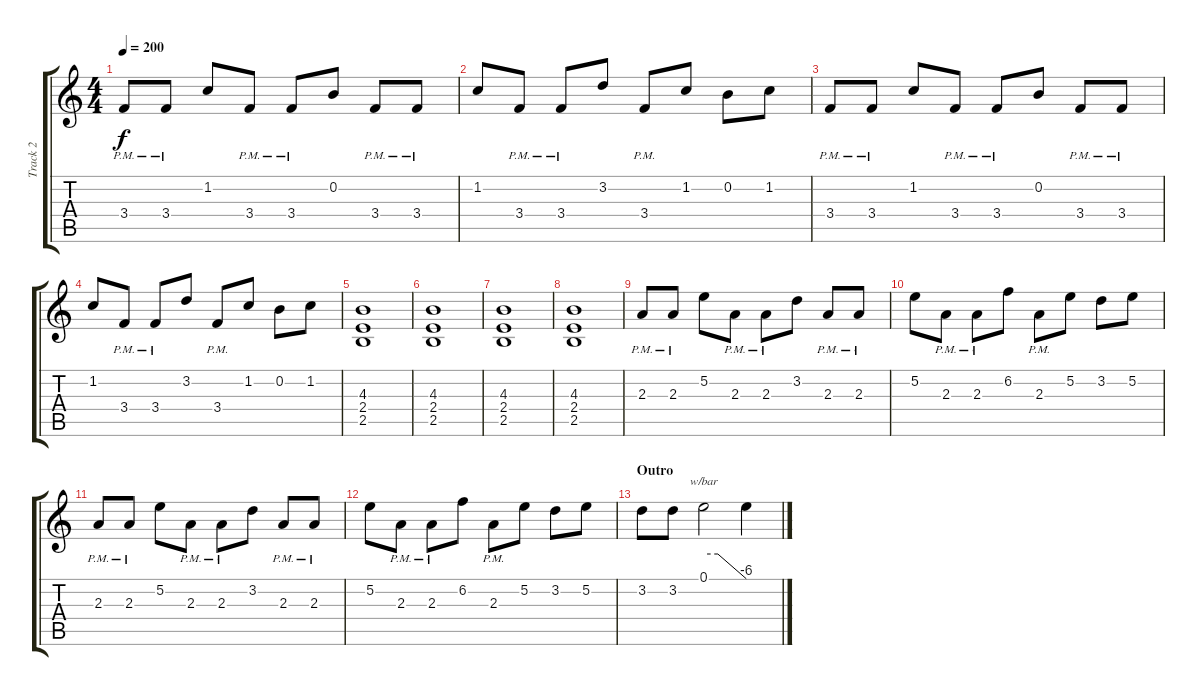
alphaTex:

\track ("Track 2" "Track 2") {instrument overdrivenguitar}
\staff {score tabs}
\tuning (E4 B3 G3 D3 A2 E2) {hide}
\ts (4 4)
\tempo 200
\clef g2
\ks c
3.4{pm}.8{dy f} 3.4{pm}.8 1.2.8 3.4{pm}.8 3.4{pm}.8 0.2.8 3.4{pm}.8 3.4{pm}.8 |
1.2.8 3.4{pm}.8 3.4{pm}.8 3.2.8 3.4{pm}.8 1.2.8 0.2.8 1.2.8 |
3.4{pm}.8 3.4{pm}.8 1.2.8 3.4{pm}.8 3.4{pm}.8 0.2.8 3.4{pm}.8 3.4{pm}.8 |
1.2.8 3.4{pm}.8 3.4{pm}.8 3.2.8 3.4{pm}.8 1.2.8 0.2.8 1.2.8 |
(4.3 2.4 2.5).1 |
(4.3 2.4 2.5).1 |
(4.3 2.4 2.5).1 |
(4.3 2.4 2.5).1 |
2.3{pm}.8 2.3{pm}.8 5.2.8 2.3{pm}.8 2.3{pm}.8 3.2.8 2.3{pm}.8 2.3{pm}.8 |
5.2.8 2.3{pm}.8 2.3{pm}.8 6.2.8 2.3{pm}.8 5.2.8 3.2.8 5.2.8 |
2.3{pm}.8 2.3{pm}.8 5.2.8 2.3{pm}.8 2.3{pm}.8 3.2.8 2.3{pm}.8 2.3{pm}.8 |
5.2.8 2.3{pm}.8 2.3{pm}.8 6.2.8 2.3{pm}.8 5.2.8 3.2.8 5.2.8 |
\section ("" "Outro")
3.2.8 3.2.8 0.1.2{tbe (custom default 0 0 20 0 60 -24)} 0.1{t}.4
